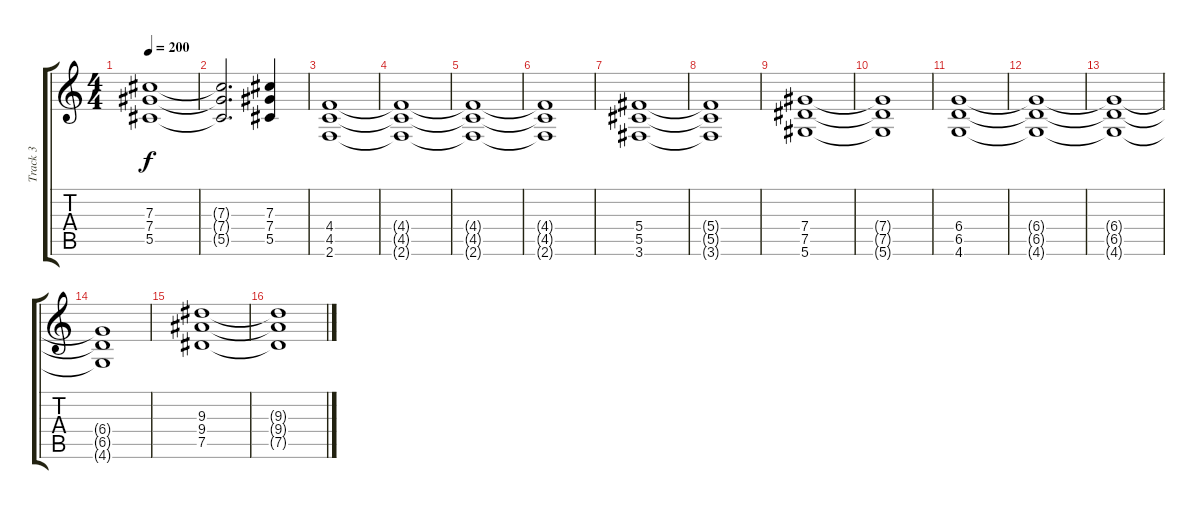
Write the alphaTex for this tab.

\track ("Track 3" "Track 3") {instrument overdrivenguitar}
\staff {score tabs}
\tuning (Eb4 Bb3 Gb3 Db3 Ab2 Eb2) {hide}
\ts (4 4)
\tempo 200
\clef g2
\ks c
(7.3{t} 7.4{t} 5.5{t}).1{dy f} |
(7.3{t} 7.4{t} 5.5{t}).2{d} (7.3 7.4 5.5).4 |
(4.4 4.5 2.6).1 |
(4.4{t} 4.5{t} 2.6{t}).1 |
(4.4{t} 4.5{t} 2.6{t}).1 |
(4.4{t} 4.5{t} 2.6{t}).1 |
(5.4 5.5 3.6).1 |
(5.4{t} 5.5{t} 3.6{t}).1 |
(7.4 7.5 5.6).1 |
(7.4{t} 7.5{t} 5.6{t}).1 |
(6.4 6.5 4.6).1 |
(6.4{t} 6.5{t} 4.6{t}).1 |
(6.4{t} 6.5{t} 4.6{t}).1 |
(6.4{t} 6.5{t} 4.6{t}).1 |
(9.3 9.4 7.5).1 |
(9.3{t} 9.4{t} 7.5{t}).1
